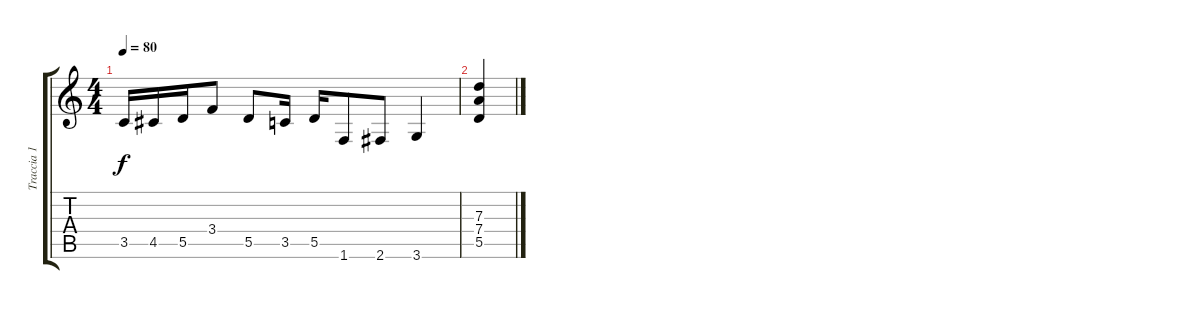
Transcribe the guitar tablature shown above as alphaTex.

\track ("Traccia 1" "Traccia 1") {instrument distortionguitar}
\staff {score tabs}
\tuning (E4 B3 G3 D3 A2 E2) {hide}
\ts (4 4)
\tempo 80
\clef g2
\ks c
3.5.16{dy f} 4.5.16 5.5.16 3.4.8 5.5.8 3.5.16 5.5.16 1.6.8 2.6.8 3.6.4 |
(7.3 7.4 5.5).4
